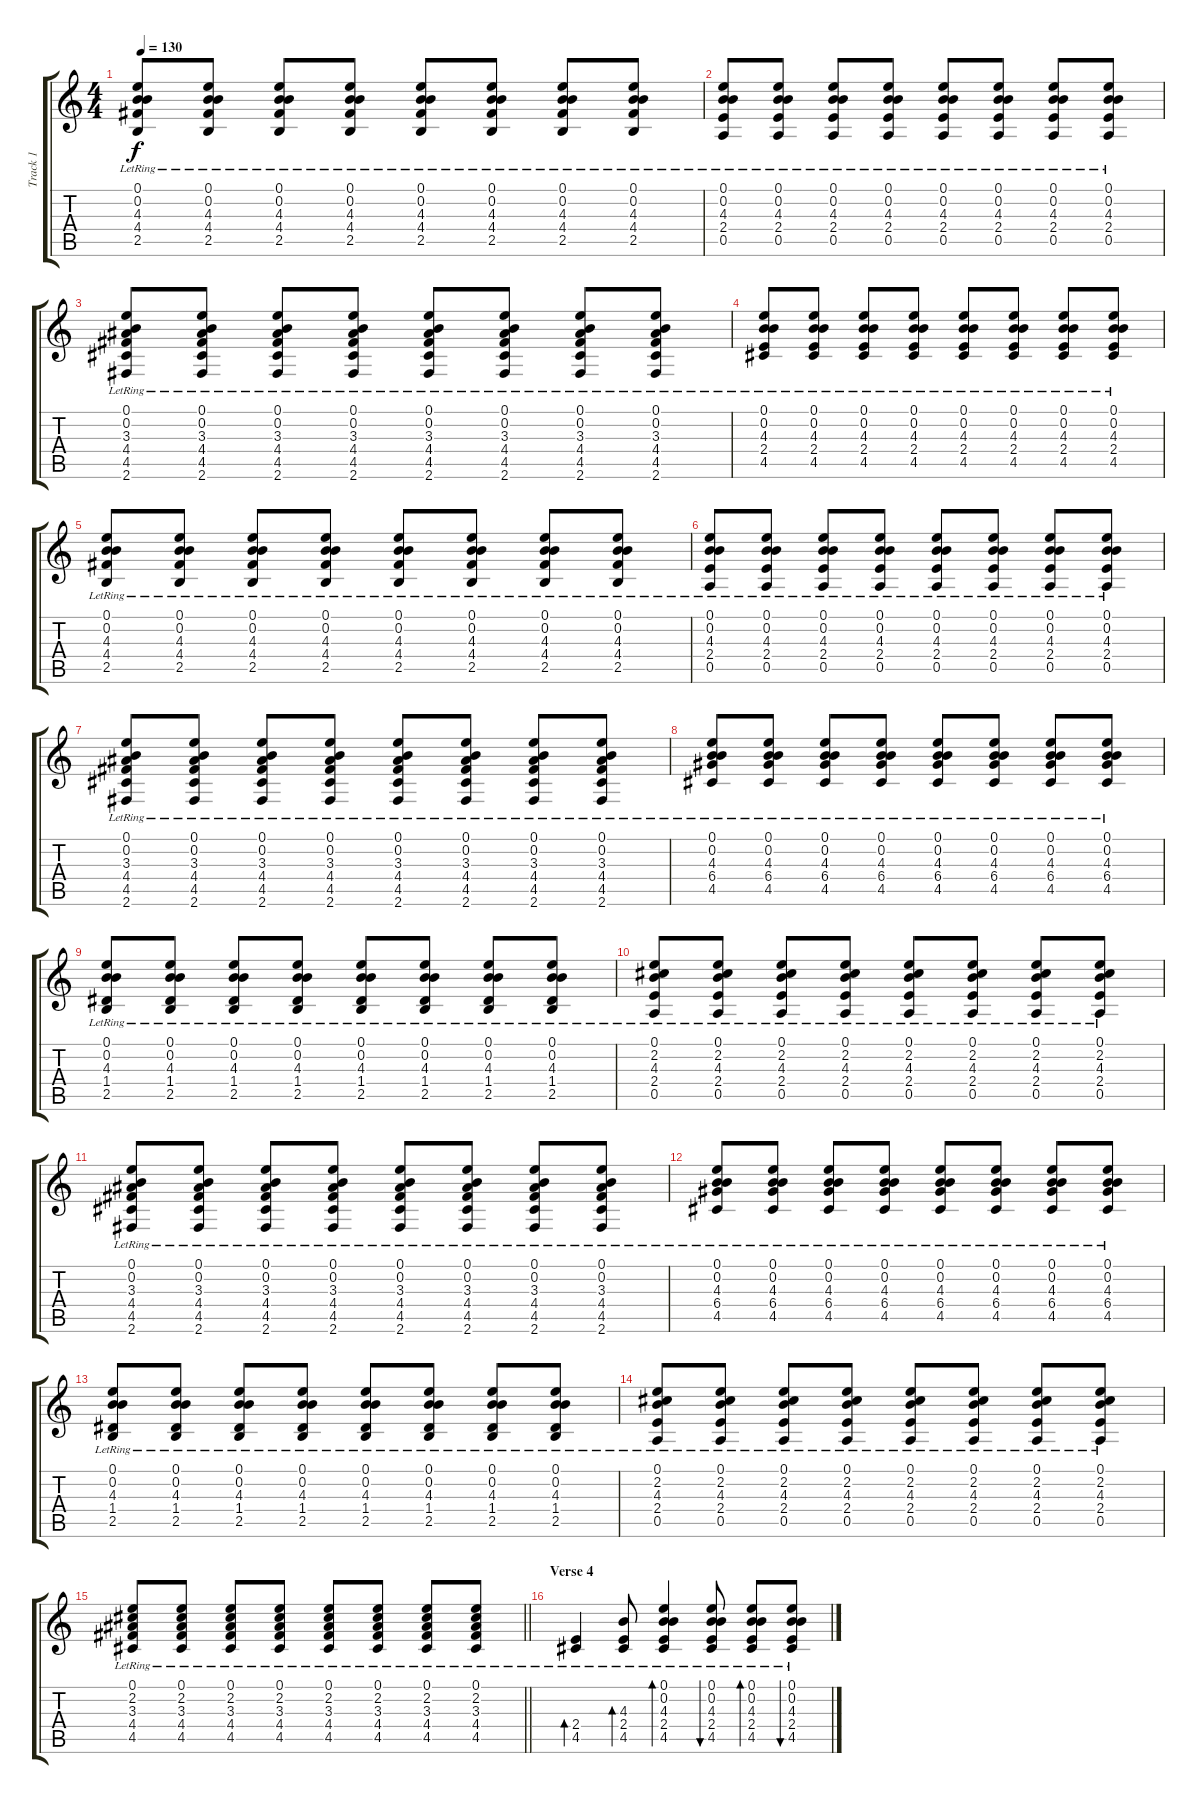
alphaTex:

\track ("Track 1" "Track 1") {instrument acousticguitarsteel}
\staff {score tabs}
\tuning (E4 B3 G3 D3 A2 E2) {hide}
\ts (4 4)
\tempo 130
\clef g2
\ks c
(0.1{lr} 0.2{lr} 4.3{lr} 4.4{lr} 2.5{lr}).8{dy f} (0.1{lr} 0.2{lr} 4.3{lr} 4.4{lr} 2.5{lr}).8 (0.1{lr} 0.2{lr} 4.3{lr} 4.4{lr} 2.5{lr}).8 (0.1{lr} 0.2{lr} 4.3{lr} 4.4{lr} 2.5{lr}).8 (0.1{lr} 0.2{lr} 4.3{lr} 4.4{lr} 2.5{lr}).8 (0.1{lr} 0.2{lr} 4.3{lr} 4.4{lr} 2.5{lr}).8 (0.1{lr} 0.2{lr} 4.3{lr} 4.4{lr} 2.5{lr}).8 (0.1{lr} 0.2{lr} 4.3{lr} 4.4{lr} 2.5{lr}).8 |
(0.1{lr} 0.2{lr} 4.3{lr} 2.4{lr} 0.5{lr}).8 (0.1{lr} 0.2{lr} 4.3{lr} 2.4{lr} 0.5{lr}).8 (0.1{lr} 0.2{lr} 4.3{lr} 2.4{lr} 0.5{lr}).8 (0.1{lr} 0.2{lr} 4.3{lr} 2.4{lr} 0.5{lr}).8 (0.1{lr} 0.2{lr} 4.3{lr} 2.4{lr} 0.5{lr}).8 (0.1{lr} 0.2{lr} 4.3{lr} 2.4{lr} 0.5{lr}).8 (0.1{lr} 0.2{lr} 4.3{lr} 2.4{lr} 0.5{lr}).8 (0.1{lr} 0.2{lr} 4.3{lr} 2.4{lr} 0.5{lr}).8 |
(0.1{lr} 0.2{lr} 3.3{lr} 4.4{lr} 4.5{lr} 2.6{lr}).8 (0.1{lr} 0.2{lr} 3.3{lr} 4.4{lr} 4.5{lr} 2.6{lr}).8 (0.1{lr} 0.2{lr} 3.3{lr} 4.4{lr} 4.5{lr} 2.6{lr}).8 (0.1{lr} 0.2{lr} 3.3{lr} 4.4{lr} 4.5{lr} 2.6{lr}).8 (0.1{lr} 0.2{lr} 3.3{lr} 4.4{lr} 4.5{lr} 2.6{lr}).8 (0.1{lr} 0.2{lr} 3.3{lr} 4.4{lr} 4.5{lr} 2.6{lr}).8 (0.1{lr} 0.2{lr} 3.3{lr} 4.4{lr} 4.5{lr} 2.6{lr}).8 (0.1{lr} 0.2{lr} 3.3{lr} 4.4{lr} 4.5{lr} 2.6{lr}).8 |
(0.1{lr} 0.2{lr} 4.3{lr} 2.4{lr} 4.5{lr}).8 (0.1{lr} 0.2{lr} 4.3{lr} 2.4{lr} 4.5{lr}).8 (0.1{lr} 0.2{lr} 4.3{lr} 2.4{lr} 4.5{lr}).8 (0.1{lr} 0.2{lr} 4.3{lr} 2.4{lr} 4.5{lr}).8 (0.1{lr} 0.2{lr} 4.3{lr} 2.4{lr} 4.5{lr}).8 (0.1{lr} 0.2{lr} 4.3{lr} 2.4{lr} 4.5{lr}).8 (0.1{lr} 0.2{lr} 4.3{lr} 2.4{lr} 4.5{lr}).8 (0.1{lr} 0.2{lr} 4.3{lr} 2.4{lr} 4.5{lr}).8 |
(0.1{lr} 0.2{lr} 4.3{lr} 4.4{lr} 2.5{lr}).8 (0.1{lr} 0.2{lr} 4.3{lr} 4.4{lr} 2.5{lr}).8 (0.1{lr} 0.2{lr} 4.3{lr} 4.4{lr} 2.5{lr}).8 (0.1{lr} 0.2{lr} 4.3{lr} 4.4{lr} 2.5{lr}).8 (0.1{lr} 0.2{lr} 4.3{lr} 4.4{lr} 2.5{lr}).8 (0.1{lr} 0.2{lr} 4.3{lr} 4.4{lr} 2.5{lr}).8 (0.1{lr} 0.2{lr} 4.3{lr} 4.4{lr} 2.5{lr}).8 (0.1{lr} 0.2{lr} 4.3{lr} 4.4{lr} 2.5{lr}).8 |
(0.1{lr} 0.2{lr} 4.3{lr} 2.4{lr} 0.5{lr}).8 (0.1{lr} 0.2{lr} 4.3{lr} 2.4{lr} 0.5{lr}).8 (0.1{lr} 0.2{lr} 4.3{lr} 2.4{lr} 0.5{lr}).8 (0.1{lr} 0.2{lr} 4.3{lr} 2.4{lr} 0.5{lr}).8 (0.1{lr} 0.2{lr} 4.3{lr} 2.4{lr} 0.5{lr}).8 (0.1{lr} 0.2{lr} 4.3{lr} 2.4{lr} 0.5{lr}).8 (0.1{lr} 0.2{lr} 4.3{lr} 2.4{lr} 0.5{lr}).8 (0.1{lr} 0.2{lr} 4.3{lr} 2.4{lr} 0.5{lr}).8 |
(0.1{lr} 0.2{lr} 3.3{lr} 4.4{lr} 4.5{lr} 2.6{lr}).8 (0.1{lr} 0.2{lr} 3.3{lr} 4.4{lr} 4.5{lr} 2.6{lr}).8 (0.1{lr} 0.2{lr} 3.3{lr} 4.4{lr} 4.5{lr} 2.6{lr}).8 (0.1{lr} 0.2{lr} 3.3{lr} 4.4{lr} 4.5{lr} 2.6{lr}).8 (0.1{lr} 0.2{lr} 3.3{lr} 4.4{lr} 4.5{lr} 2.6{lr}).8 (0.1{lr} 0.2{lr} 3.3{lr} 4.4{lr} 4.5{lr} 2.6{lr}).8 (0.1{lr} 0.2{lr} 3.3{lr} 4.4{lr} 4.5{lr} 2.6{lr}).8 (0.1{lr} 0.2{lr} 3.3{lr} 4.4{lr} 4.5{lr} 2.6{lr}).8 |
(0.1{lr} 0.2{lr} 4.3{lr} 6.4{lr} 4.5{lr}).8 (0.1{lr} 0.2{lr} 4.3{lr} 6.4{lr} 4.5{lr}).8 (0.1{lr} 0.2{lr} 4.3{lr} 6.4{lr} 4.5{lr}).8 (0.1{lr} 0.2{lr} 4.3{lr} 6.4{lr} 4.5{lr}).8 (0.1{lr} 0.2{lr} 4.3{lr} 6.4{lr} 4.5{lr}).8 (0.1{lr} 0.2{lr} 4.3{lr} 6.4{lr} 4.5{lr}).8 (0.1{lr} 0.2{lr} 4.3{lr} 6.4{lr} 4.5{lr}).8 (0.1{lr} 0.2{lr} 4.3{lr} 6.4{lr} 4.5{lr}).8 |
(0.1{lr} 0.2{lr} 4.3{lr} 1.4{lr} 2.5{lr}).8 (0.1{lr} 0.2{lr} 4.3{lr} 1.4{lr} 2.5{lr}).8 (0.1{lr} 0.2{lr} 4.3{lr} 1.4{lr} 2.5{lr}).8 (0.1{lr} 0.2{lr} 4.3{lr} 1.4{lr} 2.5{lr}).8 (0.1{lr} 0.2{lr} 4.3{lr} 1.4{lr} 2.5{lr}).8 (0.1{lr} 0.2{lr} 4.3{lr} 1.4{lr} 2.5{lr}).8 (0.1{lr} 0.2{lr} 4.3{lr} 1.4{lr} 2.5{lr}).8 (0.1{lr} 0.2{lr} 4.3{lr} 1.4{lr} 2.5{lr}).8 |
(0.1{lr} 2.2{lr} 4.3{lr} 2.4{lr} 0.5{lr}).8 (0.1{lr} 2.2{lr} 4.3{lr} 2.4{lr} 0.5{lr}).8 (0.1{lr} 2.2{lr} 4.3{lr} 2.4{lr} 0.5{lr}).8 (0.1{lr} 2.2{lr} 4.3{lr} 2.4{lr} 0.5{lr}).8 (0.1{lr} 2.2{lr} 4.3{lr} 2.4{lr} 0.5{lr}).8 (0.1{lr} 2.2{lr} 4.3{lr} 2.4{lr} 0.5{lr}).8 (0.1{lr} 2.2{lr} 4.3{lr} 2.4{lr} 0.5{lr}).8 (0.1{lr} 2.2{lr} 4.3{lr} 2.4{lr} 0.5{lr}).8 |
(0.1{lr} 0.2{lr} 3.3{lr} 4.4{lr} 4.5{lr} 2.6{lr}).8 (0.1{lr} 0.2{lr} 3.3{lr} 4.4{lr} 4.5{lr} 2.6{lr}).8 (0.1{lr} 0.2{lr} 3.3{lr} 4.4{lr} 4.5{lr} 2.6{lr}).8 (0.1{lr} 0.2{lr} 3.3{lr} 4.4{lr} 4.5{lr} 2.6{lr}).8 (0.1{lr} 0.2{lr} 3.3{lr} 4.4{lr} 4.5{lr} 2.6{lr}).8 (0.1{lr} 0.2{lr} 3.3{lr} 4.4{lr} 4.5{lr} 2.6{lr}).8 (0.1{lr} 0.2{lr} 3.3{lr} 4.4{lr} 4.5{lr} 2.6{lr}).8 (0.1{lr} 0.2{lr} 3.3{lr} 4.4{lr} 4.5{lr} 2.6{lr}).8 |
(0.1{lr} 0.2{lr} 4.3{lr} 6.4{lr} 4.5{lr}).8 (0.1{lr} 0.2{lr} 4.3{lr} 6.4{lr} 4.5{lr}).8 (0.1{lr} 0.2{lr} 4.3{lr} 6.4{lr} 4.5{lr}).8 (0.1{lr} 0.2{lr} 4.3{lr} 6.4{lr} 4.5{lr}).8 (0.1{lr} 0.2{lr} 4.3{lr} 6.4{lr} 4.5{lr}).8 (0.1{lr} 0.2{lr} 4.3{lr} 6.4{lr} 4.5{lr}).8 (0.1{lr} 0.2{lr} 4.3{lr} 6.4{lr} 4.5{lr}).8 (0.1{lr} 0.2{lr} 4.3{lr} 6.4{lr} 4.5{lr}).8 |
(0.1{lr} 0.2{lr} 4.3{lr} 1.4{lr} 2.5{lr}).8 (0.1{lr} 0.2{lr} 4.3{lr} 1.4{lr} 2.5{lr}).8 (0.1{lr} 0.2{lr} 4.3{lr} 1.4{lr} 2.5{lr}).8 (0.1{lr} 0.2{lr} 4.3{lr} 1.4{lr} 2.5{lr}).8 (0.1{lr} 0.2{lr} 4.3{lr} 1.4{lr} 2.5{lr}).8 (0.1{lr} 0.2{lr} 4.3{lr} 1.4{lr} 2.5{lr}).8 (0.1{lr} 0.2{lr} 4.3{lr} 1.4{lr} 2.5{lr}).8 (0.1{lr} 0.2{lr} 4.3{lr} 1.4{lr} 2.5{lr}).8 |
(0.1{lr} 2.2{lr} 4.3{lr} 2.4{lr} 0.5{lr}).8 (0.1{lr} 2.2{lr} 4.3{lr} 2.4{lr} 0.5{lr}).8 (0.1{lr} 2.2{lr} 4.3{lr} 2.4{lr} 0.5{lr}).8 (0.1{lr} 2.2{lr} 4.3{lr} 2.4{lr} 0.5{lr}).8 (0.1{lr} 2.2{lr} 4.3{lr} 2.4{lr} 0.5{lr}).8 (0.1{lr} 2.2{lr} 4.3{lr} 2.4{lr} 0.5{lr}).8 (0.1{lr} 2.2{lr} 4.3{lr} 2.4{lr} 0.5{lr}).8 (0.1{lr} 2.2{lr} 4.3{lr} 2.4{lr} 0.5{lr}).8 |
\barLineRight lightlight
(0.1{lr} 2.2{lr} 3.3{lr} 4.4{lr} 4.5{lr}).8 (0.1{lr} 2.2{lr} 3.3{lr} 4.4{lr} 4.5{lr}).8 (0.1{lr} 2.2{lr} 3.3{lr} 4.4{lr} 4.5{lr}).8 (0.1{lr} 2.2{lr} 3.3{lr} 4.4{lr} 4.5{lr}).8 (0.1{lr} 2.2{lr} 3.3{lr} 4.4{lr} 4.5{lr}).8 (0.1{lr} 2.2{lr} 3.3{lr} 4.4{lr} 4.5{lr}).8 (0.1{lr} 2.2{lr} 3.3{lr} 4.4{lr} 4.5{lr}).8 (0.1{lr} 2.2{lr} 3.3{lr} 4.4{lr} 4.5{lr}).8 |
\section ("" "Verse 4")
(2.4{lr} 4.5{lr}).4{bd 60} (4.3{lr} 2.4{lr} 4.5{lr}).8{bd 60} (0.1{lr} 0.2{lr} 4.3{lr} 2.4{lr} 4.5{lr}).4{bd 60} (0.1{lr} 0.2{lr} 4.3{lr} 2.4{lr} 4.5{lr}).8{bu 60} (0.1{lr} 0.2{lr} 4.3{lr} 2.4{lr} 4.5{lr}).8{bd 60} (0.1{lr} 0.2{lr} 4.3{lr} 2.4{lr} 4.5{lr}).8{bu 60}
